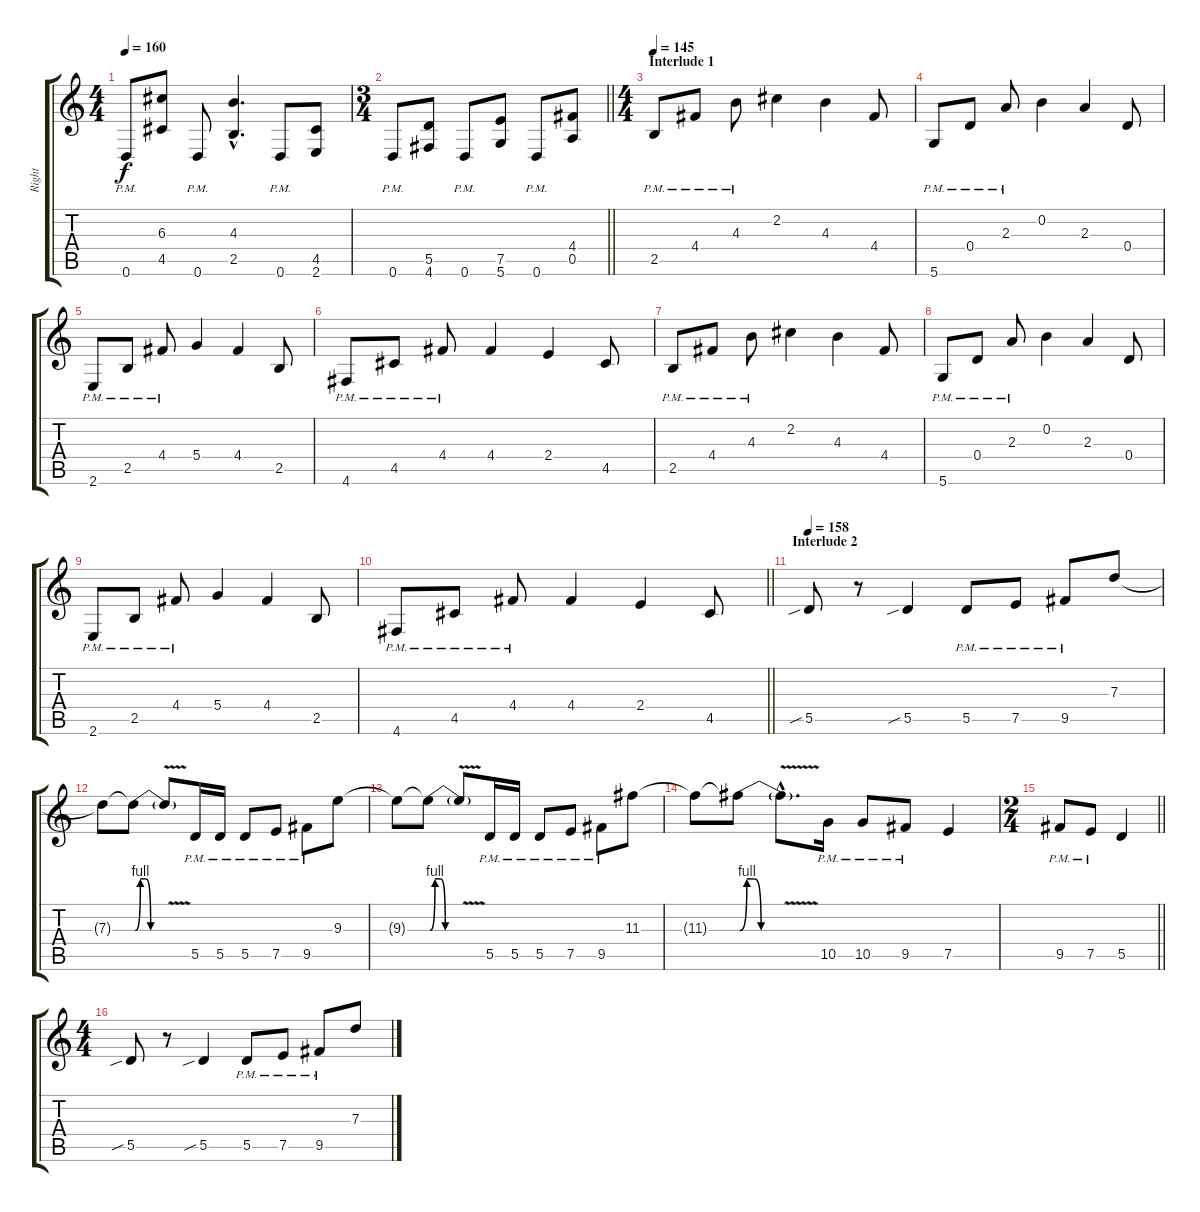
\track ("Right" "Right") {instrument distortionguitar}
\staff {score tabs}
\tuning (E4 B3 G3 D3 A2 D2) {hide}
\ts (4 4)
\tempo 160
\clef g2
\ks c
0.6{pm}.8{dy f} (6.3 4.5).8 0.6{pm}.8 (4.3{hac} 2.5{hac}).4{d} 0.6{pm}.8 (4.5 2.6).8 |
\ts (3 4)
\barLineRight lightlight
0.6{pm}.8 (5.5 4.6).8 0.6{pm}.8 (7.5 5.6).8 0.6{pm}.8 (4.4 0.5).8 |
\ts (4 4)
\section ("" "Interlude 1")
\tempo 145
2.5{pm}.8 4.4{pm}.8 4.3{pm}.8 2.2.4 4.3.4 4.4.8 |
5.6{pm}.8 0.4{pm}.8 2.3{pm}.8 0.2.4 2.3.4 0.4.8 |
2.6{pm}.8 2.5{pm}.8 4.4{pm}.8 5.4.4 4.4.4 2.5.8 |
4.6{pm}.8 4.5{pm}.8 4.4{pm}.8 4.4.4 2.4.4 4.5.8 |
2.5{pm}.8 4.4{pm}.8 4.3{pm}.8 2.2.4 4.3.4 4.4.8 |
5.6{pm}.8 0.4{pm}.8 2.3{pm}.8 0.2.4 2.3.4 0.4.8 |
2.6{pm}.8 2.5{pm}.8 4.4{pm}.8 5.4.4 4.4.4 2.5.8 |
\barLineRight lightlight
4.6{pm}.8 4.5{pm}.8 4.4{pm}.8 4.4.4 2.4.4 4.5.8 |
\section ("" "Interlude 2")
\tempo 158
5.5{sib}.8 r.8 5.5{sib}.4 5.5{pm}.8 7.5{pm}.8 9.5{pm}.8 7.3.8 |
7.3{t}.8 7.3{be (custom 0 0 10 4 20 4 30 0 60 0) t}.8 7.3{v t}.8 5.5{pm}.16 5.5{pm}.16 5.5{pm}.8 7.5{pm}.8 9.5{pm}.8 9.3.8 |
9.3{t}.8 9.3{be (custom 0 0 10 4 20 4 30 0 60 0) t}.8 9.3{v t}.8 5.5{pm}.16 5.5{pm}.16 5.5{pm}.8 7.5{pm}.8 9.5{pm}.8 11.3.8 |
11.3{t}.8 11.3{be (custom 0 0 10 4 20 4 30 0 60 0) t}.8 11.3{v hac t}.8{d} 10.5{pm}.16 10.5{pm}.8 9.5{pm}.8 7.5.4 |
\ts (2 4)
\barLineRight lightlight
9.5{pm}.8 7.5{pm}.8 5.5.4 |
\ts (4 4)
5.5{sib}.8 r.8 5.5{sib}.4 5.5{pm}.8 7.5{pm}.8 9.5{pm}.8 7.3.8
